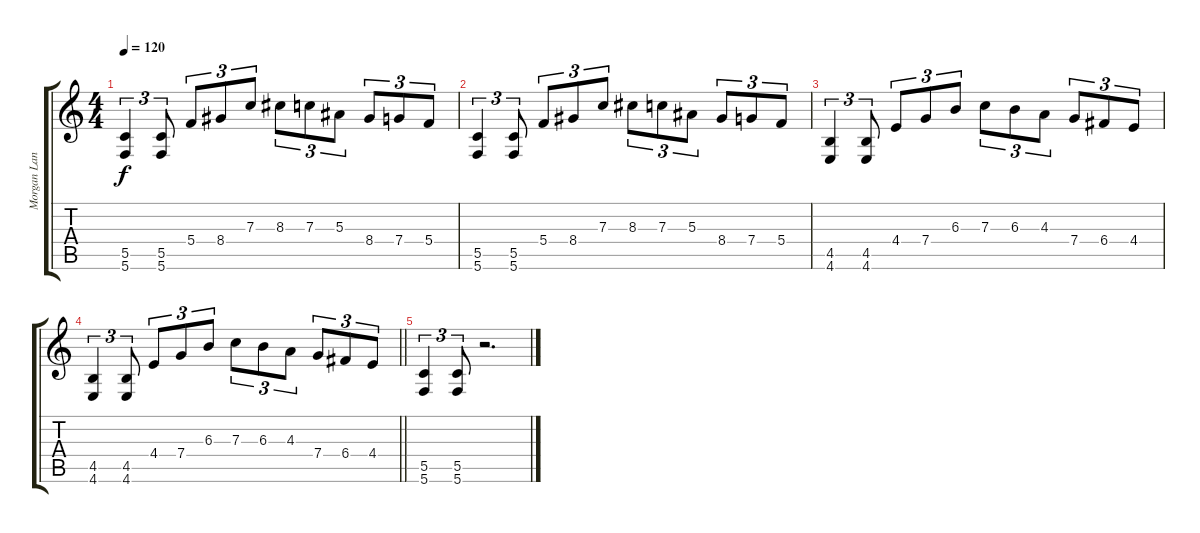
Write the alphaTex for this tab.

\track ("Morgan Lander" "Morgan Lan") {instrument distortionguitar}
\staff {score tabs}
\tuning (D4 A3 F3 C3 G2 C2) {hide}
\ts (4 4)
\tempo 120
\clef g2
\ks c
(5.5 5.6).4{tu (3 2) dy f} (5.5 5.6).8{tu (3 2)} 5.4.8{tu (3 2)} 8.4.8{tu (3 2)} 7.3.8{tu (3 2)} 8.3.8{tu (3 2)} 7.3.8{tu (3 2)} 5.3.8{tu (3 2)} 8.4.8{tu (3 2)} 7.4.8{tu (3 2)} 5.4.8{tu (3 2)} |
(5.5 5.6).4{tu (3 2)} (5.5 5.6).8{tu (3 2)} 5.4.8{tu (3 2)} 8.4.8{tu (3 2)} 7.3.8{tu (3 2)} 8.3.8{tu (3 2)} 7.3.8{tu (3 2)} 5.3.8{tu (3 2)} 8.4.8{tu (3 2)} 7.4.8{tu (3 2)} 5.4.8{tu (3 2)} |
(4.5 4.6).4{tu (3 2)} (4.5 4.6).8{tu (3 2)} 4.4.8{tu (3 2)} 7.4.8{tu (3 2)} 6.3.8{tu (3 2)} 7.3.8{tu (3 2)} 6.3.8{tu (3 2)} 4.3.8{tu (3 2)} 7.4.8{tu (3 2)} 6.4.8{tu (3 2)} 4.4.8{tu (3 2)} |
\barLineRight lightlight
(4.5 4.6).4{tu (3 2)} (4.5 4.6).8{tu (3 2)} 4.4.8{tu (3 2)} 7.4.8{tu (3 2)} 6.3.8{tu (3 2)} 7.3.8{tu (3 2)} 6.3.8{tu (3 2)} 4.3.8{tu (3 2)} 7.4.8{tu (3 2)} 6.4.8{tu (3 2)} 4.4.8{tu (3 2)} |
(5.5 5.6).4{tu (3 2)} (5.5 5.6).8{tu (3 2)} r.2{d}
